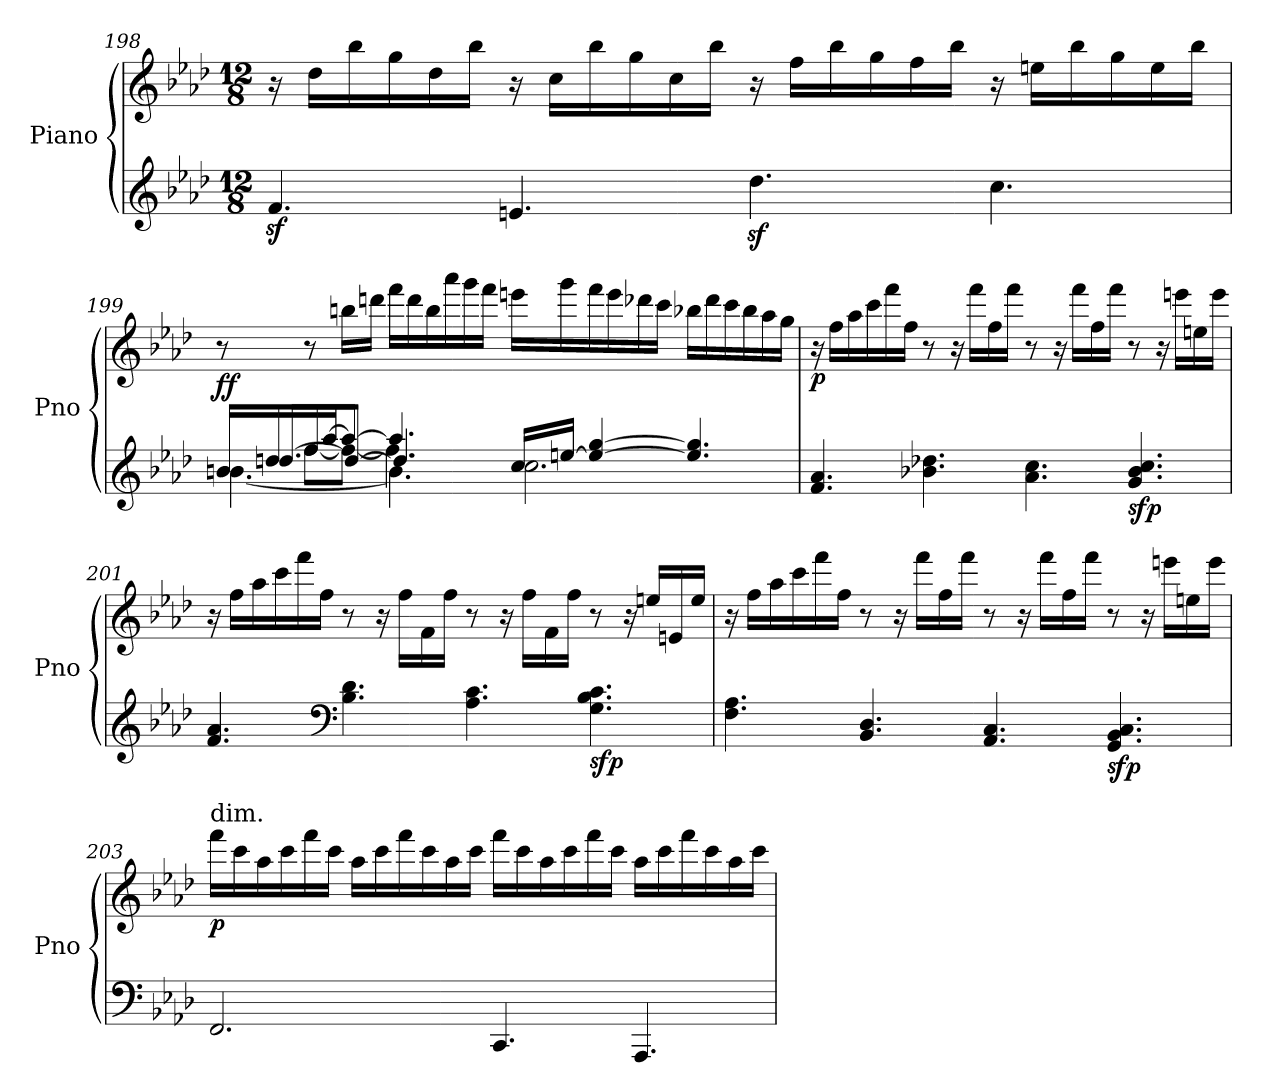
**kern	**kern	**dynam
*part1	*part1	*part1
*staff2	*staff1	*staff1/2
*I"Piano	*	*
*I'Pno	*	*
!!LO:PB:g=z
*clefG2	*clefG2	*
*k[b-e-a-d-]	*k[b-e-a-d-]	*
*A-:	*A-:	*
*M12/8	*M12/8	*
=198	=198	=198
4.fz</	16r	.
.	16dd-\LL	.
.	16bb-\	.
.	16gg\	.
.	16dd-\	.
.	16bb-\JJ	.
4.en/	16r	.
.	16cc\LL	.
.	16bb-\	.
.	16gg\	.
.	16cc\	.
.	16bb-\JJ	.
4.dd-z<\	16r	.
.	16ff\LL	.
.	16bb-\	.
.	16gg\	.
.	16ff\	.
.	16bb-\JJ	.
4.cc\	16r	.
.	16een\LL	.
.	16bb-\	.
.	16gg\	.
.	16ee\	.
.	16bb-\JJ	.
!!LO:LB:g=z
=199	=199	=199
*^	*	*
*	*^	*	*
*	*	*^	*	*
!	!	!	!	!	!LO:DY:b
16bn/LL	[4.b\	16ryy	8ryy	8r	ff
16ddn/	.	[8.dd/L	.	.	.
16ff/	.	.	[8ff\L	8r	.
[16aa-/J	.	.	.	.	.
8aa-/J_	.	8dd/J_	8ff\J_	16bbn\LL	.
.	.	.	.	16dddn\JJ	.
4.aa-/]	4.b\]	4.dd/]	4.ff\]	16fff\LL	.
.	.	.	.	16ddd\	.
.	.	.	.	16bb\	.
.	.	.	.	16aaa-\	.
.	.	.	.	16ggg\	.
.	.	.	.	16fff\JJ	.
16cc/LL	2.cc\	2.ryy	2.ryy	16eeen\LL	.
[16een/JJ	.	.	.	16ggg\	.
4ee/_ [4gg/	.	.	.	16fff\	.
.	.	.	.	16eee\	.
.	.	.	.	16ddd-X\	.
.	.	.	.	16ccc\JJ	.
4.ee/] 4.gg/]	.	.	.	16bb-X\LL	.
.	.	.	.	16ddd-\	.
.	.	.	.	16ccc\	.
.	.	.	.	16bb-\	.
.	.	.	.	16aa-\	.
.	.	.	.	16gg\JJ	.
*v	*v	*v	*v	*	*
!!LO:LB:g=z
=200	=200	=200
!	!	!LO:DY:b
4.f/ 4.a-/	16r	p
.	16ff\LL	.
.	16aa-\	.
.	16ccc\	.
.	16fff\	.
.	16ff\JJ	.
4.b-X\ 4.dd-X\	8r	.
.	16r	.
.	16fff\LL	.
.	16ff\	.
.	16fff\JJ	.
4.a-\ 4.cc\	8r	.
.	16r	.
.	16fff\LL	.
.	16ff\	.
.	16fff\JJ	.
!	!	!LO:DY:b=2
4.g/ 4.b-/ 4.cc/	8r	sfp
.	16r	.
.	16eeen\LL	.
.	16een\	.
.	16eee\JJ	.
!!LO:LB:g=z
=201	=201	=201
4.f/ 4.a-/	16r	.
.	16ff\LL	.
.	16aa-\	.
.	16ccc\	.
.	16fff\	.
.	16ff\JJ	.
*clefF4	*	*
4.B-\ 4.d-\	8r	.
.	16r	.
.	16ff\LL	.
.	16f\	.
.	16ff\JJ	.
4.A-\ 4.c\	8r	.
.	16r	.
.	16ff\LL	.
.	16f\	.
.	16ff\JJ	.
!	!	!LO:DY:b=2
4.G\ 4.B-\ 4.c\	8r	sfp
.	16r	.
.	16een/LL	.
.	16en/	.
.	16ee/JJ	.
!!LO:LB:g=z
=202	=202	=202
4.F\ 4.A-\	16r	.
.	16ff\LL	.
.	16aa-\	.
.	16ccc\	.
.	16fff\	.
.	16ff\JJ	.
4.BB-/ 4.D-/	8r	.
.	16r	.
.	16fff\LL	.
.	16ff\	.
.	16fff\JJ	.
4.AA-/ 4.C/	8r	.
.	16r	.
.	16fff\LL	.
.	16ff\	.
.	16fff\JJ	.
!	!	!LO:DY:b=2
4.GG/ 4.BB-/ 4.C/	8r	sfp
.	16r	.
.	16eeen\LL	.
.	16een\	.
.	16eee\JJ	.
!!LO:LB:g=z
=203	=203	=203
!	!LO:TX:a:t=dim.	!
!	!	!LO:DY:b
2.FF/	16fff\LL	p
.	16ccc\	.
.	16aa-\	.
.	16ccc\	.
.	16fff\	.
.	16ccc\JJ	.
.	16aa-\LL	.
.	16ccc\	.
.	16fff\	.
.	16ccc\	.
.	16aa-\	.
.	16ccc\JJ	.
4.CC/	16fff\LL	.
.	16ccc\	.
.	16aa-\	.
.	16ccc\	.
.	16fff\	.
.	16ccc\JJ	.
4.AAA-/	16aa-\LL	.
.	16ccc\	.
.	16fff\	.
.	16ccc\	.
.	16aa-\	.
.	16ccc\JJ	.
=	=	=
*-	*-	*-
